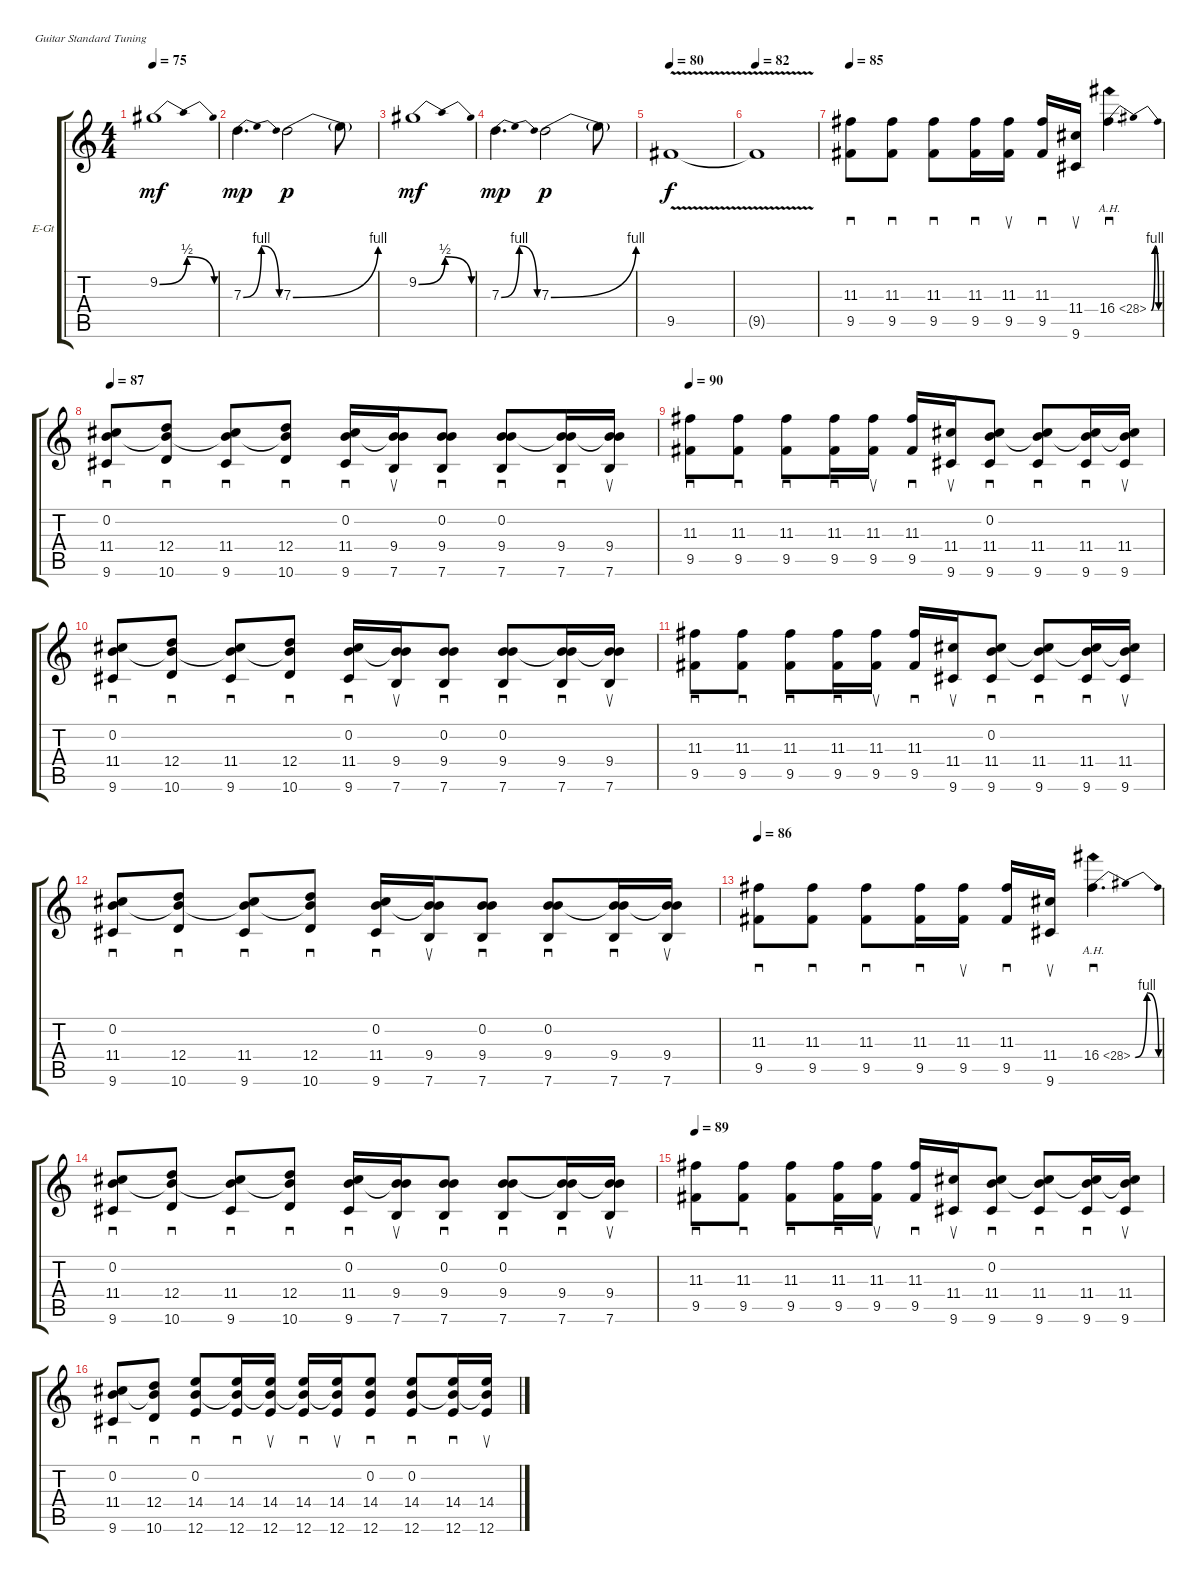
\defaultSystemsLayout 4
\bracketExtendMode groupsimilarinstruments
\firstSystemTrackNameOrientation horizontal
\otherSystemsTrackNameOrientation horizontal
\track ("Isaac Brock - Guitar 2" "E-Gt") {instrument distortionguitar}
\staff {score tabs}
\tuning (E4 B3 G3 D3 A2 E2)
\ts (4 4)
\tempo 75
\clef g2
\scale
0.333333
\ks c
9.2{be (bendrelease 0 0 0.6 2 5.3999999999999995 2 12.6 0)}.1{dy mf} |
\scale
0.333333 7.3{be (bendrelease 0 0 0.6 4 8.4 4 20.4 0)}.4{d dy mp} 7.3{be (bend 0 0 0.6 4)}.2{dy p} 7.3{t}.8 |
\scale
0.333333 9.2{be (bendrelease 0 0 0.6 2 5.3999999999999995 2 12.6 0)}.1{dy mf} |
\scale
0.333333 7.3{be (bendrelease 0 0 0.6 4 8.4 4 20.4 0)}.4{d dy mp} 7.3{be (bend 0 0 0.6 4)}.2{dy p} 7.3{t}.8 |
\tempo 80
\scale
0.333333 9.5{v}.1{dy f} |
\tempo 82
\scale
0.333333 9.5{v t}.1 |
\tempo 85
\scale
0.333333 (9.5 11.3).8{sd} (9.5 11.3).8{sd} (9.5 11.3).8{sd} (9.5 11.3).16{sd} (9.5 11.3).16{su} (9.5 11.3).16{sd} (9.6 11.4).16{su} 16.4{be (bendrelease 16.8 0 25.8 4 37.199999999999996 4 43.8 0) ah 12}.4{d sd} |
\tempo 87
\scale
0.333333 (9.6 11.4 0.2).8{sd} (12.4 10.6 0.2{t}).8{sd} (9.6 11.4 0.2{t}).8{sd} (12.4 10.6 0.2{t}).8{sd} (9.6 11.4 0.2).16{sd} (7.6 9.4 0.2{t}).16{su} (9.4 7.6 0.2).8{sd} (9.4 7.6 0.2).8{sd} (7.6 9.4 0.2{t}).16{sd} (9.4 7.6 0.2{t}).16{su} |
\tempo 90
\scale
0.333333 (9.5 11.3).8{sd} (9.5 11.3).8{sd} (9.5 11.3).8{sd} (9.5 11.3).16{sd} (9.5 11.3).16{su} (9.5 11.3).16{sd} (9.6 11.4).16{su} (11.4 9.6 0.2).8{sd} (11.4 9.6 0.2{t}).8{sd} (11.4 9.6 0.2{t}).16{sd} (11.4 9.6 0.2{t}).16{su} |
\scale
0.333333 (9.6 11.4 0.2).8{sd} (12.4 10.6 0.2{t}).8{sd} (9.6 11.4 0.2{t}).8{sd} (12.4 10.6 0.2{t}).8{sd} (9.6 11.4 0.2).16{sd} (7.6 9.4 0.2{t}).16{su} (9.4 7.6 0.2).8{sd} (9.4 7.6 0.2).8{sd} (7.6 9.4 0.2{t}).16{sd} (9.4 7.6 0.2{t}).16{su} |
\scale
0.333333 (9.5 11.3).8{sd} (9.5 11.3).8{sd} (9.5 11.3).8{sd} (9.5 11.3).16{sd} (9.5 11.3).16{su} (9.5 11.3).16{sd} (9.6 11.4).16{su} (11.4 9.6 0.2).8{sd} (11.4 9.6 0.2{t}).8{sd} (11.4 9.6 0.2{t}).16{sd} (11.4 9.6 0.2{t}).16{su} |
\scale
0.333333 (9.6 11.4 0.2).8{sd} (12.4 10.6 0.2{t}).8{sd} (9.6 11.4 0.2{t}).8{sd} (12.4 10.6 0.2{t}).8{sd} (9.6 11.4 0.2).16{sd} (7.6 9.4 0.2{t}).16{su} (9.4 7.6 0.2).8{sd} (9.4 7.6 0.2).8{sd} (7.6 9.4 0.2{t}).16{sd} (9.4 7.6 0.2{t}).16{su} |
\tempo 86
\scale
0.333333 (9.5 11.3).8{sd} (9.5 11.3).8{sd} (9.5 11.3).8{sd} (9.5 11.3).16{sd} (9.5 11.3).16{su} (9.5 11.3).16{sd} (9.6 11.4).16{su} 16.4{be (bendrelease 16.8 0 25.8 4 37.199999999999996 4 43.8 0) ah 12}.4{d sd} |
\scale
0.333333 (9.6 11.4 0.2).8{sd} (12.4 10.6 0.2{t}).8{sd} (9.6 11.4 0.2{t}).8{sd} (12.4 10.6 0.2{t}).8{sd} (9.6 11.4 0.2).16{sd} (7.6 9.4 0.2{t}).16{su} (9.4 7.6 0.2).8{sd} (9.4 7.6 0.2).8{sd} (7.6 9.4 0.2{t}).16{sd} (9.4 7.6 0.2{t}).16{su} |
\tempo 89
\scale
0.333333 (9.5 11.3).8{sd} (9.5 11.3).8{sd} (9.5 11.3).8{sd} (9.5 11.3).16{sd} (9.5 11.3).16{su} (9.5 11.3).16{sd} (9.6 11.4).16{su} (11.4 9.6 0.2).8{sd} (11.4 9.6 0.2{t}).8{sd} (11.4 9.6 0.2{t}).16{sd} (11.4 9.6 0.2{t}).16{su} |
\scale
0.333333 (9.6 11.4 0.2).8{sd} (12.4 10.6 0.2{t}).8{sd} (12.6 14.4 0.2).8{sd} (14.4 12.6 0.2{t}).16{sd} (14.4 12.6 0.2{t}).16{su} (14.4 12.6 0.2{t}).16{sd} (14.4 12.6 0.2{t}).16{su} (14.4 12.6 0.2).8{sd} (14.4 12.6 0.2).8{sd} (14.4 12.6 0.2{t}).16{sd} (14.4 12.6 0.2{t}).16{su}
